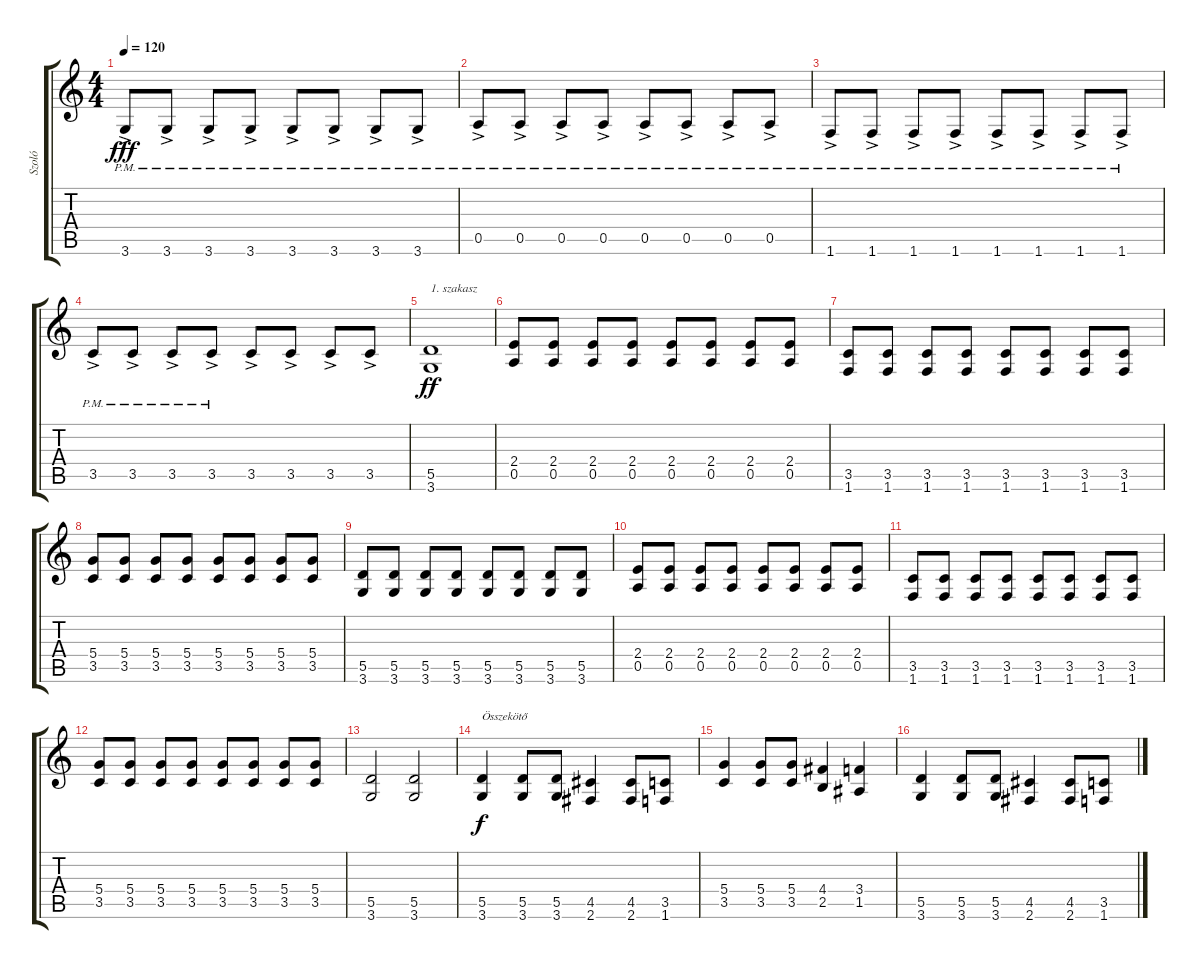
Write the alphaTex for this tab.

\track ("Szoló" "Szoló") {instrument electricguitarjazz}
\staff {score tabs}
\tuning (E4 B3 G3 D3 A2 E2) {hide}
\ts (4 4)
\tempo 120
\clef g2
\ks c
3.6{ac pm}.8{dy fff} 3.6{ac pm}.8 3.6{ac pm}.8 3.6{ac pm}.8 3.6{ac pm}.8 3.6{ac pm}.8 3.6{ac pm}.8 3.6{ac pm}.8 |
0.5{ac pm}.8 0.5{ac pm}.8 0.5{ac pm}.8 0.5{ac pm}.8 0.5{ac pm}.8 0.5{ac pm}.8 0.5{ac pm}.8 0.5{ac pm}.8 |
1.6{ac pm}.8 1.6{ac pm}.8 1.6{ac pm}.8 1.6{ac pm}.8 1.6{ac pm}.8 1.6{ac pm}.8 1.6{ac pm}.8 1.6{ac pm}.8 |
3.5{ac pm}.8 3.5{ac pm}.8 3.5{ac pm}.8 3.5{ac pm}.8 3.5{ac}.8 3.5{ac}.8 3.5{ac}.8 3.5{ac}.8 |
(5.5 3.6).1{txt "1. szakasz" dy ff} |
(2.4 0.5).8 (2.4 0.5).8 (2.4 0.5).8 (2.4 0.5).8 (2.4 0.5).8 (2.4 0.5).8 (2.4 0.5).8 (2.4 0.5).8 |
(3.5 1.6).8 (3.5 1.6).8 (3.5 1.6).8 (3.5 1.6).8 (3.5 1.6).8 (3.5 1.6).8 (3.5 1.6).8 (3.5 1.6).8 |
(5.4 3.5).8 (5.4 3.5).8 (5.4 3.5).8 (5.4 3.5).8 (5.4 3.5).8 (5.4 3.5).8 (5.4 3.5).8 (5.4 3.5).8 |
(5.5 3.6).8 (5.5 3.6).8 (5.5 3.6).8 (5.5 3.6).8 (5.5 3.6).8 (5.5 3.6).8 (5.5 3.6).8 (5.5 3.6).8 |
(2.4 0.5).8 (2.4 0.5).8 (2.4 0.5).8 (2.4 0.5).8 (2.4 0.5).8 (2.4 0.5).8 (2.4 0.5).8 (2.4 0.5).8 |
(3.5 1.6).8 (3.5 1.6).8 (3.5 1.6).8 (3.5 1.6).8 (3.5 1.6).8 (3.5 1.6).8 (3.5 1.6).8 (3.5 1.6).8 |
(5.4 3.5).8 (5.4 3.5).8 (5.4 3.5).8 (5.4 3.5).8 (5.4 3.5).8 (5.4 3.5).8 (5.4 3.5).8 (5.4 3.5).8 |
(5.5 3.6).2 (5.5 3.6).2 |
(5.5 3.6).4{txt "Összekötő" dy f} (5.5 3.6).8 (5.5 3.6).8 (4.5 2.6).4 (4.5 2.6).8 (3.5 1.6).8 |
(5.4 3.5).4 (5.4 3.5).8 (5.4 3.5).8 (4.4 2.5).4 (3.4 1.5).4 |
(5.5 3.6).4 (5.5 3.6).8 (5.5 3.6).8 (4.5 2.6).4 (4.5 2.6).8 (3.5 1.6).8
